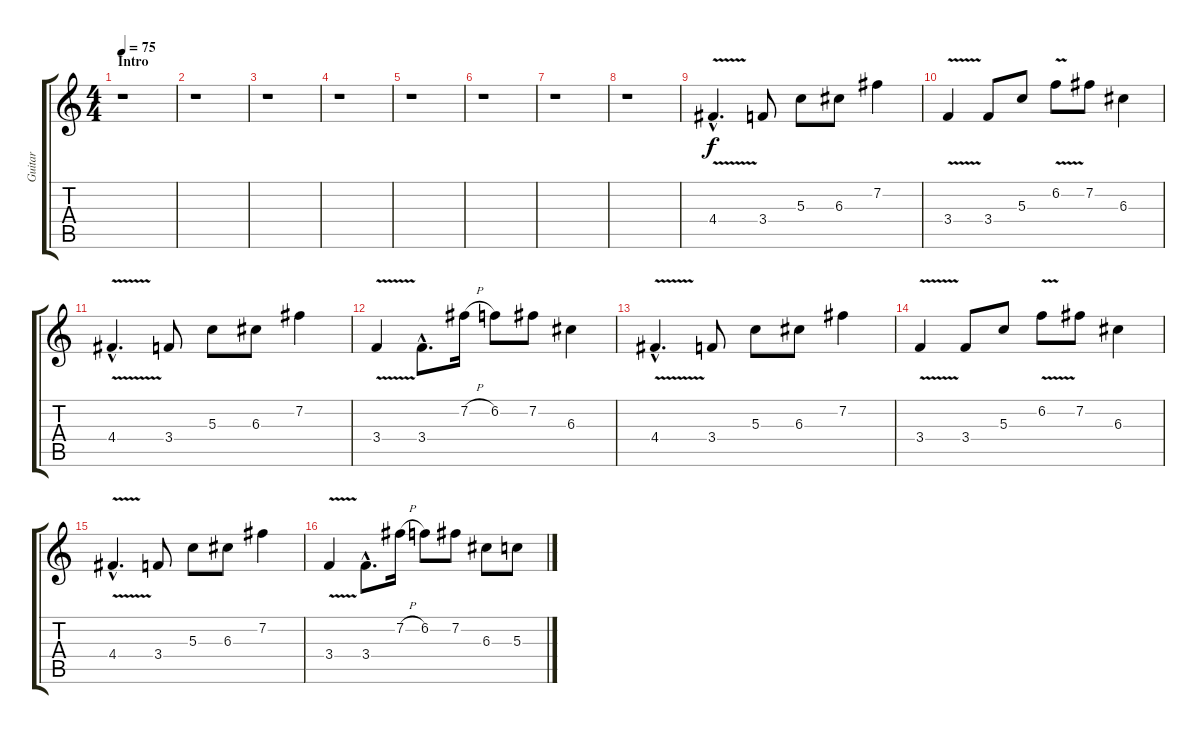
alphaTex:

\track ("Guitar" "Guitar") {instrument overdrivenguitar}
\staff {score tabs}
\tuning (E4 B3 G3 D3 A2 E2) {hide}
\ts (4 4)
\section ("" "Intro")
\tempo 75
\clef g2
\ks c
r.1{dy f instrument overdrivenguitar} |
r.1 |
r.1 |
r.1 |
r.1 |
r.1 |
r.1 |
r.1 |
4.4{v hac}.4{d} 3.4.8 5.3.8 6.3.8 7.2.4 |
3.4{v}.4 3.4.8 5.3.8 6.2{v}.8 7.2.8 6.3.4 |
4.4{v hac}.4{d} 3.4.8 5.3.8 6.3.8 7.2.4 |
3.4{v}.4 3.4{hac}.8{d} 7.2{h}.16 6.2.8 7.2.8 6.3.4 |
4.4{v hac}.4{d} 3.4.8 5.3.8 6.3.8 7.2.4 |
3.4{v}.4 3.4.8 5.3.8 6.2{v}.8 7.2.8 6.3.4 |
4.4{v hac}.4{d} 3.4.8 5.3.8 6.3.8 7.2.4 |
3.4{v}.4 3.4{hac}.8{d} 7.2{h}.16 6.2.8 7.2.8 6.3.8 5.3.8
